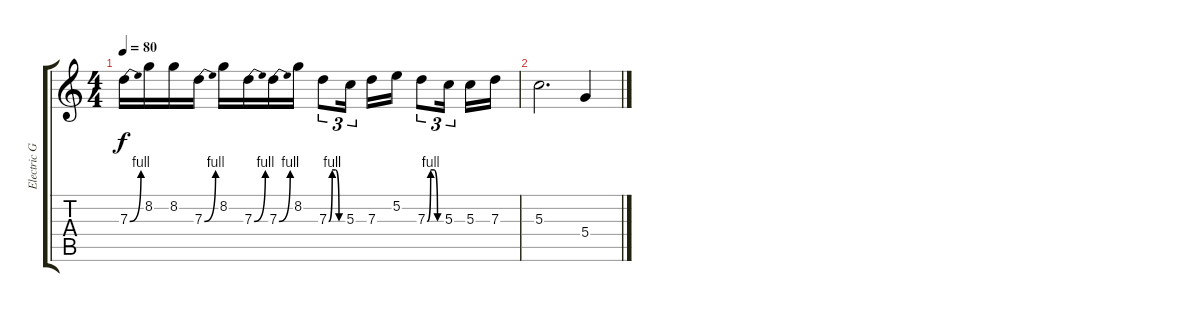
\track ("Electric Guitar" "Electric G") {instrument overdrivenguitar}
\staff {score tabs}
\tuning (E4 B3 G3 D3 A2 E2) {hide}
\ts (4 4)
\tempo 80
\clef g2
\ks c
7.3{be (bend 0 0 60 4)}.16{dy f} 8.2.16 8.2.16 7.3{be (bend 0 0 60 4)}.16 8.2.16 7.3{be (bend 0 0 60 4)}.16 7.3{be (bend 0 0 60 4)}.16 8.2.16 7.3{be (custom 0 0 15 4 30 4 45 0 60 0)}.8{tu (3 2)} 5.3.16{tu (3 2)} 7.3.16 5.2.16 7.3{be (custom 0 0 15 4 30 4 45 0 60 0)}.8{tu (3 2)} 5.3.16{tu (3 2)} 5.3.16 7.3.16 |
5.3.2{d} 5.4.4
